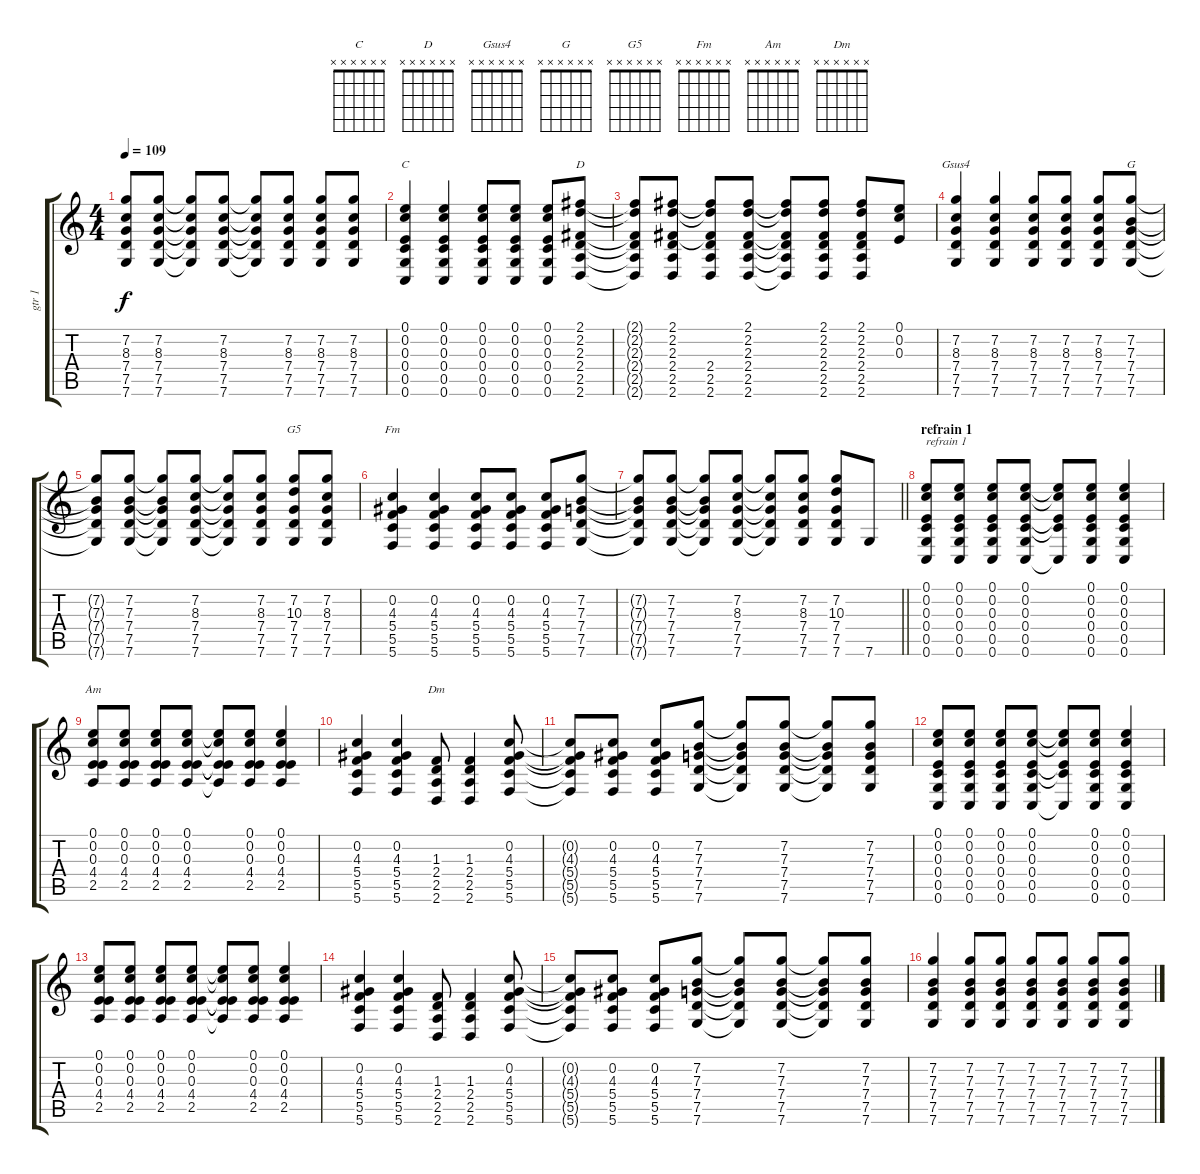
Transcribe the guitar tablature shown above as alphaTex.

\track ("gtr 1" "gtr 1") {instrument acousticguitarsteel}
\staff {score tabs}
\tuning (E4 C4 E3 C3 G2 C2) {hide}
\chord ("C" x x x x x x)
\chord ("D" x x x x x x)
\chord ("Gsus4" x x x x x x)
\chord ("G" x x x x x x)
\chord ("G5" x x x x x x)
\chord ("Fm" x x x x x x)
\chord ("Am" x x x x x x)
\chord ("Dm" x x x x x x)
\ts (4 4)
\tempo 109
\clef g2
\ks c
(7.2{t} 8.3{t} 7.4{t} 7.5{t} 7.6{t}).8{dy f} (7.2 8.3 7.4 7.5 7.6).8 (7.2{t} 8.3{t} 7.4{t} 7.5{t} 7.6{t}).8 (7.2 8.3 7.4 7.5 7.6).8 (7.2{t} 8.3{t} 7.4{t} 7.5{t} 7.6{t}).8 (7.2 8.3 7.4 7.5 7.6).8 (7.2 8.3 7.4 7.5 7.6).8 (7.2 8.3 7.4 7.5 7.6).8 |
(0.1 0.2 0.3 0.4 0.5 0.6).4{ch "C"} (0.1 0.2 0.3 0.4 0.5 0.6).4 (0.1 0.2 0.3 0.4 0.5 0.6).8 (0.1 0.2 0.3 0.4 0.5 0.6).8 (0.1 0.2 0.3 0.4 0.5 0.6).8 (2.1 2.2 2.3 2.4 2.5 2.6).8{ch "D"} |
(2.1{t} 2.2{t} 2.3{t} 2.4{t} 2.5{t} 2.6{t}).8 (2.1 2.2 2.3 2.4 2.5 2.6).8 (2.1{t} 2.2{t} 2.3{t} 2.4 2.5 2.6).8 (2.1 2.2 2.3 2.4 2.5 2.6).8 (2.1{t} 2.2{t} 2.3{t} 2.4{t} 2.5{t} 2.6{t}).8 (2.1 2.2 2.3 2.4 2.5 2.6).8 (2.1 2.2 2.3 2.4 2.5 2.6).8 (0.1 0.2 0.3).8 |
(7.2 8.3 7.4 7.5 7.6).4{ch "Gsus4"} (7.2 8.3 7.4 7.5 7.6).4 (7.2 8.3 7.4 7.5 7.6).8 (7.2 8.3 7.4 7.5 7.6).8 (7.2 8.3 7.4 7.5 7.6).8 (7.2 7.3 7.4 7.5 7.6).8{ch "G"} |
(7.2{t} 7.3{t} 7.4{t} 7.5{t} 7.6{t}).8 (7.2 7.3 7.4 7.5 7.6).8 (7.2{t} 7.3{t} 7.4{t} 7.5{t} 7.6{t}).8 (7.2 8.3 7.4 7.5 7.6).8 (7.2{t} 8.3{t} 7.4{t} 7.5{t} 7.6{t}).8 (7.2 8.3 7.4 7.5 7.6).8 (7.2 10.3 7.4 7.5 7.6).8{ch "G5"} (7.2 8.3 7.4 7.5 7.6).8 |
(0.2 4.3 5.4 5.5 5.6).4{ch "Fm"} (0.2 4.3 5.4 5.5 5.6).4 (0.2 4.3 5.4 5.5 5.6).8 (0.2 4.3 5.4 5.5 5.6).8 (0.2 4.3 5.4 5.5 5.6).8 (7.2 7.3 7.4 7.5 7.6).8 |
\barLineRight lightlight
(7.2{t} 7.3{t} 7.4{t} 7.5{t} 7.6{t}).8 (7.2 7.3 7.4 7.5 7.6).8 (7.2{t} 7.3{t} 7.4{t} 7.5{t} 7.6{t}).8 (7.2 8.3 7.4 7.5 7.6).8 (7.2{t} 8.3{t} 7.4{t} 7.5{t} 7.6{t}).8 (7.2 8.3 7.4 7.5 7.6).8 (7.2 10.3 7.4 7.5 7.6).8 7.6.8 |
\section ("" "refrain 1")
(0.1 0.2 0.3 0.4 0.5 0.6).8{txt "refrain 1"} (0.1 0.2 0.3 0.4 0.5 0.6).8 (0.1 0.2 0.3 0.4 0.5 0.6).8 (0.1 0.2 0.3 0.4 0.5 0.6).8 (0.1{t} 0.2{t} 0.3{t} 0.4{t} 0.6{t}).8 (0.1 0.2 0.3 0.4 0.5 0.6).8 (0.1 0.2 0.3 0.4 0.5 0.6).4 |
(0.1 0.2 0.3 4.4 2.5).8{ch "Am"} (0.1 0.2 0.3 4.4 2.5).8 (0.1 0.2 0.3 4.4 2.5).8 (0.1 0.2 0.3 4.4 2.5).8 (0.1{t} 0.2{t} 0.3{t} 4.4{t} 2.5{t}).8 (0.1 0.2 0.3 4.4 2.5).8 (0.1 0.2 0.3 4.4 2.5).4 |
(0.2 4.3 5.4 5.5 5.6).4 (0.2 4.3 5.4 5.5 5.6).4 (1.3 2.4 2.5 2.6).8{ch "Dm"} (1.3 2.4 2.5 2.6).4 (0.2 4.3 5.4 5.5 5.6).8 |
(0.2{t} 4.3{t} 5.4{t} 5.5{t} 5.6{t}).8 (0.2 4.3 5.4 5.5 5.6).8 (0.2 4.3 5.4 5.5 5.6).8 (7.2 7.3 7.4 7.5 7.6).8 (7.2{t} 7.3{t} 7.4{t} 7.5{t} 7.6{t}).8 (7.2 7.3 7.4 7.5 7.6).8 (7.2{t} 7.3{t} 7.4{t} 7.5{t} 7.6{t}).8 (7.2 7.3 7.4 7.5 7.6).8 |
(0.1 0.2 0.3 0.4 0.5 0.6).8 (0.1 0.2 0.3 0.4 0.5 0.6).8 (0.1 0.2 0.3 0.4 0.5 0.6).8 (0.1 0.2 0.3 0.4 0.5 0.6).8 (0.1{t} 0.2{t} 0.3{t} 0.4{t} 0.6{t}).8 (0.1 0.2 0.3 0.4 0.5 0.6).8 (0.1 0.2 0.3 0.4 0.5 0.6).4 |
(0.1 0.2 0.3 4.4 2.5).8 (0.1 0.2 0.3 4.4 2.5).8 (0.1 0.2 0.3 4.4 2.5).8 (0.1 0.2 0.3 4.4 2.5).8 (0.1{t} 0.2{t} 0.3{t} 4.4{t} 2.5{t}).8 (0.1 0.2 0.3 4.4 2.5).8 (0.1 0.2 0.3 4.4 2.5).4 |
(0.2 4.3 5.4 5.5 5.6).4 (0.2 4.3 5.4 5.5 5.6).4 (1.3 2.4 2.5 2.6).8 (1.3 2.4 2.5 2.6).4 (0.2 4.3 5.4 5.5 5.6).8 |
(0.2{t} 4.3{t} 5.4{t} 5.5{t} 5.6{t}).8 (0.2 4.3 5.4 5.5 5.6).8 (0.2 4.3 5.4 5.5 5.6).8 (7.2 7.3 7.4 7.5 7.6).8 (7.2{t} 7.3{t} 7.4{t} 7.5{t} 7.6{t}).8 (7.2 7.3 7.4 7.5 7.6).8 (7.2{t} 7.3{t} 7.4{t} 7.5{t} 7.6{t}).8 (7.2 7.3 7.4 7.5 7.6).8 |
(7.2 7.3 7.4 7.5 7.6).4 (7.2 7.3 7.4 7.5 7.6).8 (7.2 7.3 7.4 7.5 7.6).8 (7.2 7.3 7.4 7.5 7.6).8 (7.2 7.3 7.4 7.5 7.6).8 (7.2 7.3 7.4 7.5 7.6).8 (7.2 7.3 7.4 7.5 7.6).8
